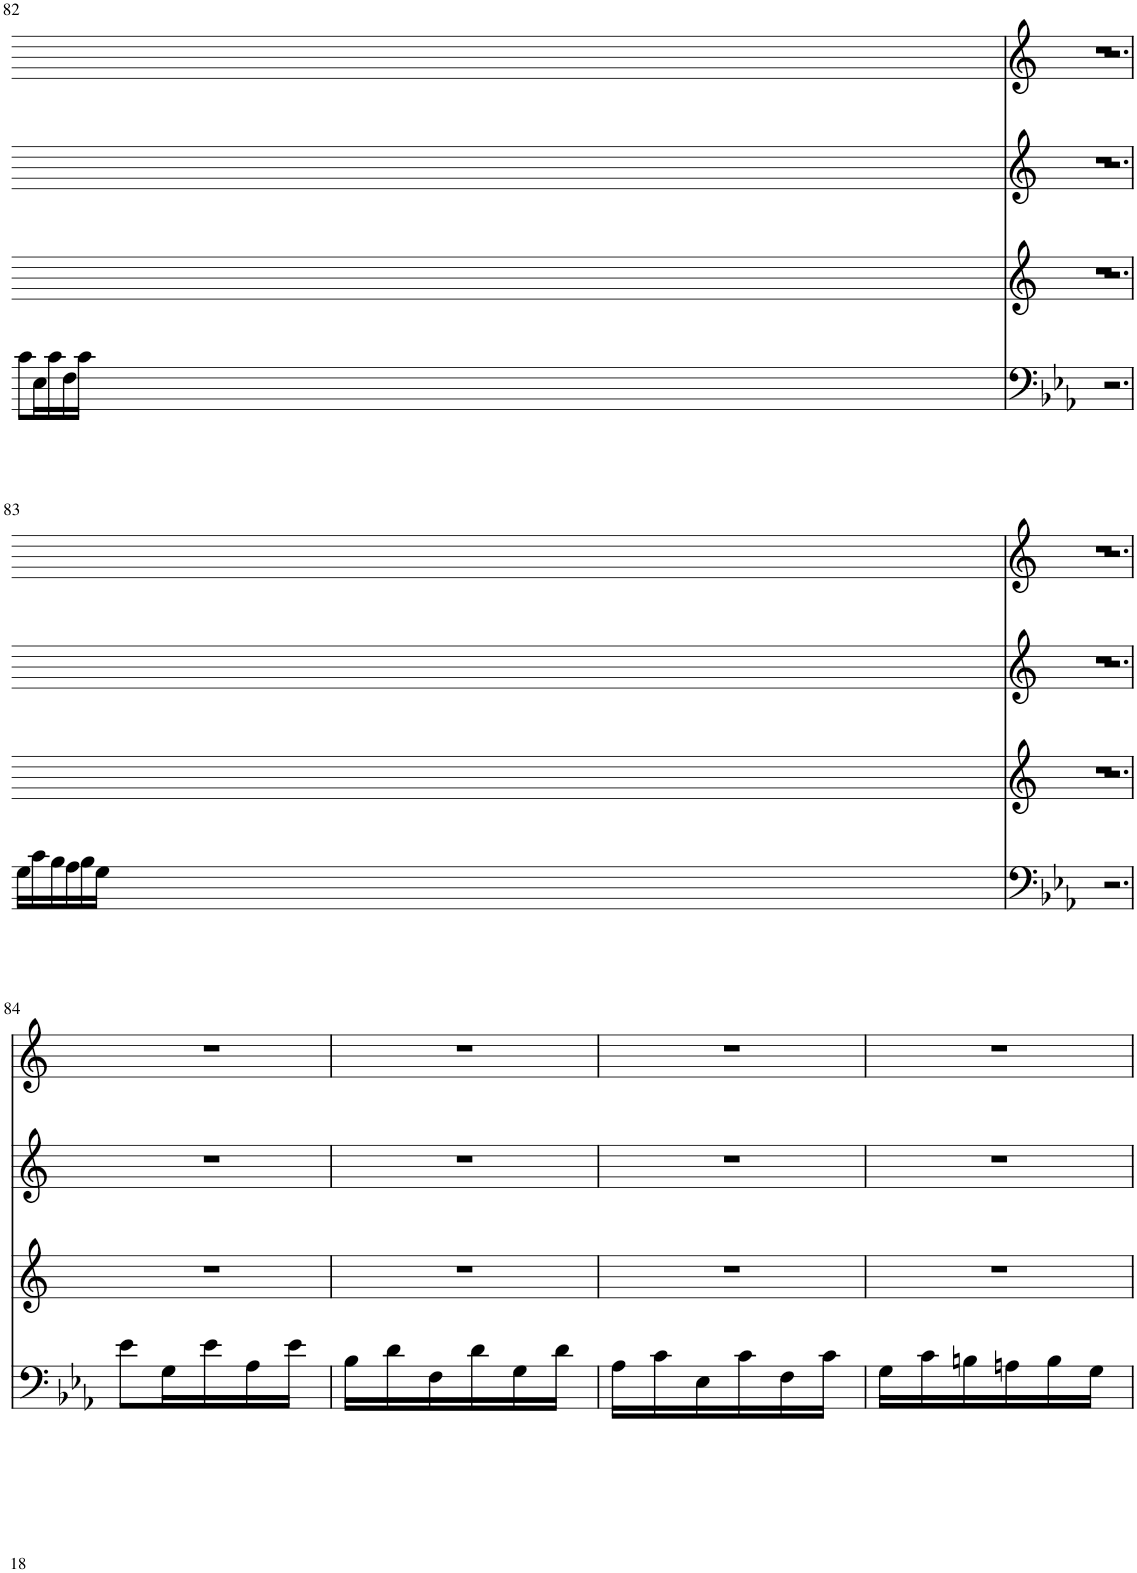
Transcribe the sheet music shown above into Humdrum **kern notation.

**kern	**kern	**kern	**kern
*part4	*part3	*part2	*part1
*staff4	*staff3	*staff2	*staff1
*I"Violoncello	*I"unbenannt	*I"Violoncello	*I"Violoncello
*I'Vc	*	*I'Vc	*I'Vc
!!LO:PB:g=z
*clefF4	*clefG2	*clefG2	*clefG2
*k[b-e-a-]	*k[]	*k[]	*k[]
*M3/8	*	*	*
=82	=82	=82	=82
*^	*	*	*
4.ryy	8c\L	1r	1r	1r
.	16E-\L	.	.	.
.	16c\	.	.	.
.	16F\	.	.	.
.	16c\JJ	.	.	.
!LO:N:vis=2.	!	!	!	!
8%5r	2ryy	.	.	.
.	8ryy	.	.	.
!	!	!LO:N:vis=2.	!LO:N:vis=2.	!LO:N:vis=2.
2ryy	2ryy	8%5r	8%5r	8%5r
8ryy	8ryy	.	.	.
!!LO:LB:g=z
=83	=83	=83	=83	=83
4.ryy	16G\LL	1r	1r	1r
.	16c\	.	.	.
.	16B-\	.	.	.
.	16A-\	.	.	.
.	16B-\	.	.	.
.	16G\JJ	.	.	.
!LO:N:vis=2.	!	!	!	!
8%5r	2ryy	.	.	.
.	8ryy	.	.	.
!	!	!LO:N:vis=2.	!LO:N:vis=2.	!LO:N:vis=2.
2ryy	2ryy	8%5r	8%5r	8%5r
8ryy	8ryy	.	.	.
*v	*v	*	*	*
!!LO:LB:g=z
=84	=84	=84	=84
8e-\L	1r	1r	1r
16G\L	.	.	.
16e-\	.	.	.
16A-\	.	.	.
16e-\JJ	.	.	.
2ryy	.	.	.
8ryy	.	.	.
=85	=85	=85	=85
16B-\LL	1r	1r	1r
16d\	.	.	.
16F\	.	.	.
16d\	.	.	.
16G\	.	.	.
16d\JJ	.	.	.
2ryy	.	.	.
8ryy	.	.	.
=86	=86	=86	=86
16A-\LL	1r	1r	1r
16c\	.	.	.
16E-\	.	.	.
16c\	.	.	.
16F\	.	.	.
16c\JJ	.	.	.
2ryy	.	.	.
8ryy	.	.	.
=87	=87	=87	=87
16G\LL	1r	1r	1r
16c\	.	.	.
16Bn\	.	.	.
16An\	.	.	.
16B\	.	.	.
16G\JJ	.	.	.
2ryy	.	.	.
8ryy	.	.	.
=	=	=	=
*-	*-	*-	*-
